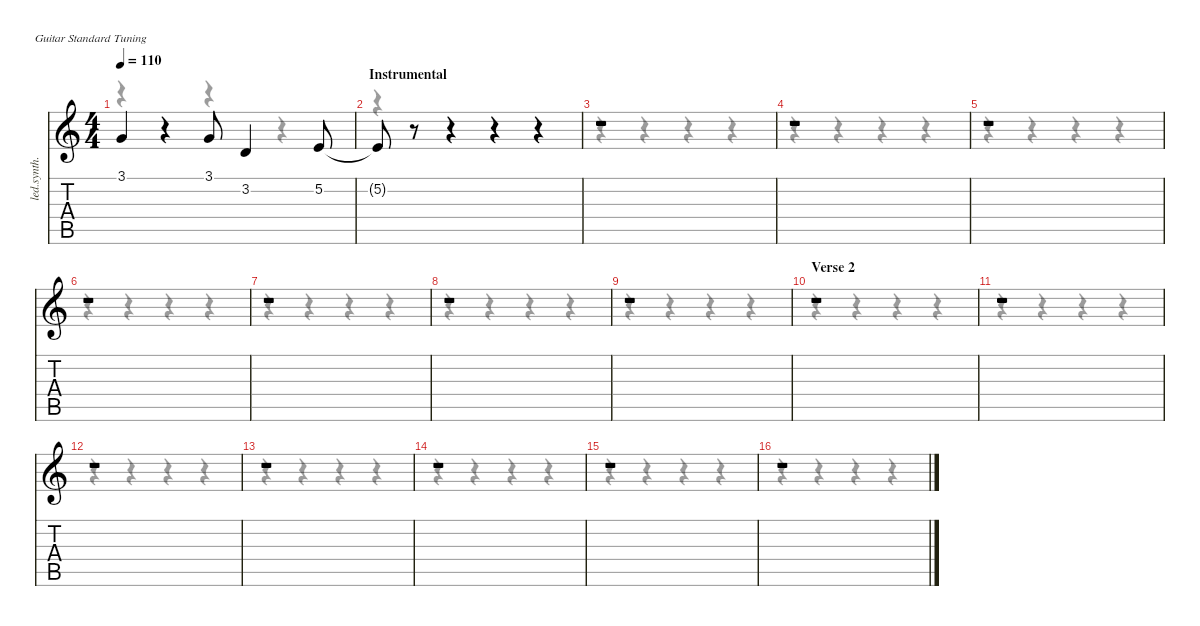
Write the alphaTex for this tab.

\defaultSystemsLayout 4
\hideDynamics
\bracketExtendMode nobrackets
\otherSystemsTrackNameOrientation horizontal
\track ("Vocal" "led.synth.") {instrument lead6voice}
\staff {score tabs}
\tuning (E4 B3 G3 D3 A2 E2)
\voice
\ts (4 4)
\tempo 110
\clef g2
\ks c
3.1.4{dy f} r.4 3.1.8 3.2.4 5.2.8 |
\section ("" "Instrumental")
5.2{t}.8 r.8 r.4 r.4 r.4 |
r.1 |
r.1 |
r.1 |
r.1 |
r.1 |
r.1 |
r.1 |
\section ("" "Verse 2")
r.1 |
r.1 |
r.1 |
r.1 |
r.1 |
r.1 |
r.1
\voice
\clef g2
\ottava regular
\simile none
\ks c
r.4{dy mf} r.4 r.4 r.4 |
r.4 r.4 r.4 r.4 |
r.4 r.4 r.4 r.4 |
r.4 r.4 r.4 r.4 |
r.4 r.4 r.4 r.4 |
r.4 r.4 r.4 r.4 |
r.4 r.4 r.4 r.4 |
r.4 r.4 r.4 r.4 |
r.4 r.4 r.4 r.4 |
r.4 r.4 r.4 r.4 |
r.4 r.4 r.4 r.4 |
r.4 r.4 r.4 r.4 |
r.4 r.4 r.4 r.4 |
r.4 r.4 r.4 r.4 |
r.4 r.4 r.4 r.4 |
r.4 r.4 r.4 r.4
